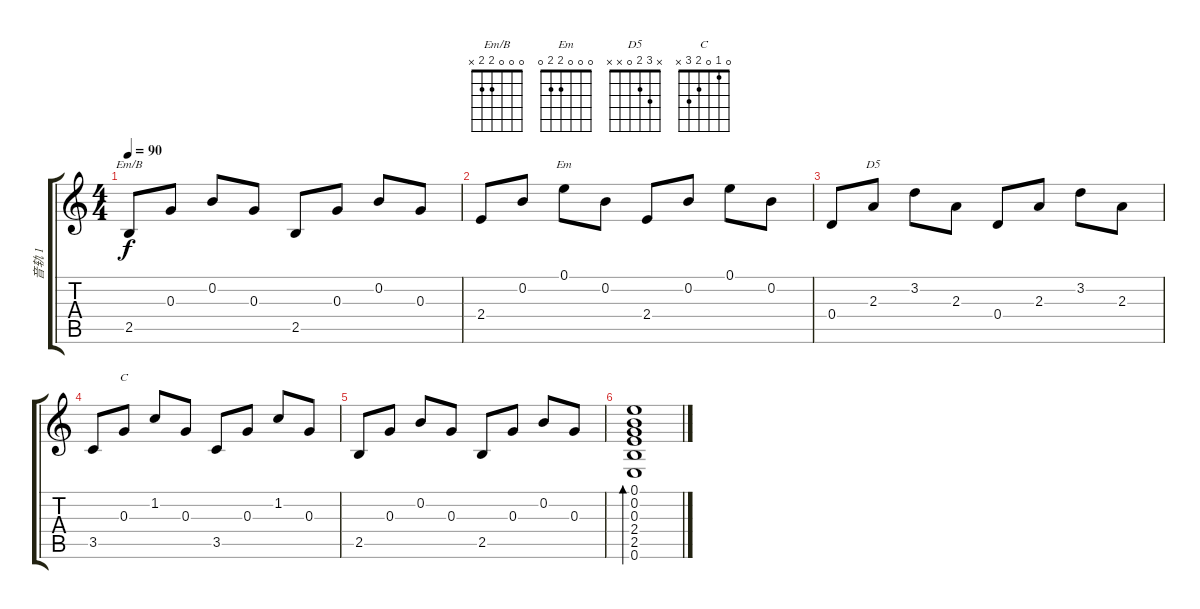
\track ("音轨 1" "音轨 1") {instrument acousticguitarnylon}
\staff {score tabs}
\tuning (E4 B3 G3 D3 A2 E2) {hide}
\chord ("Em/B" 0 0 0 2 2 x)
\chord ("Em" 0 0 0 2 2 0)
\chord ("D5" x 3 2 0 x x)
\chord ("C" 0 1 0 2 3 x)
\ts (4 4)
\tempo 90
\clef g2
\ks c
2.5.8{ch "Em/B" dy f} 0.3.8 0.2.8 0.3.8 2.5.8 0.3.8 0.2.8 0.3.8 |
2.4.8 0.2.8 0.1.8{ch "Em"} 0.2.8 2.4.8 0.2.8 0.1.8 0.2.8 |
0.4.8 2.3.8{ch "D5"} 3.2.8 2.3.8 0.4.8 2.3.8 3.2.8 2.3.8 |
3.5.8 0.3.8{ch "C"} 1.2.8 0.3.8 3.5.8 0.3.8 1.2.8 0.3.8 |
2.5.8 0.3.8 0.2.8 0.3.8 2.5.8 0.3.8 0.2.8{txt ""} 0.3.8 |
(0.1 0.2 0.3 2.4 2.5 0.6).1{bd 480}
